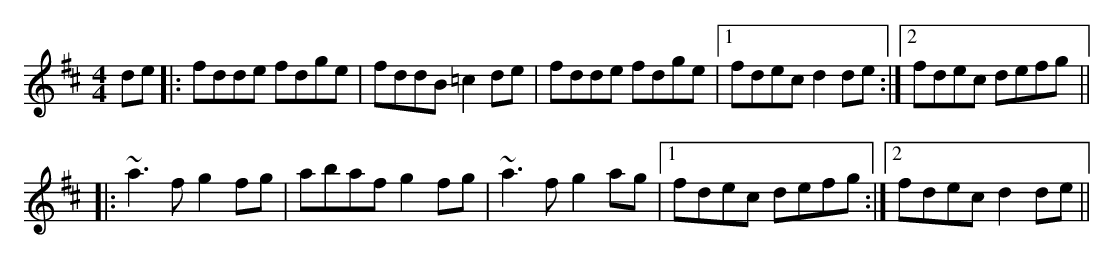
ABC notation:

X:1
M:4/4
K:D
de|:fdde fdge|fddB =c2de|fdde fdge|1 fdec d2de:|2 fdec defg||
|:~a3f g2fg|abaf g2fg|~a3f g2ag|1 fdec defg:|2 fdec d2de||
